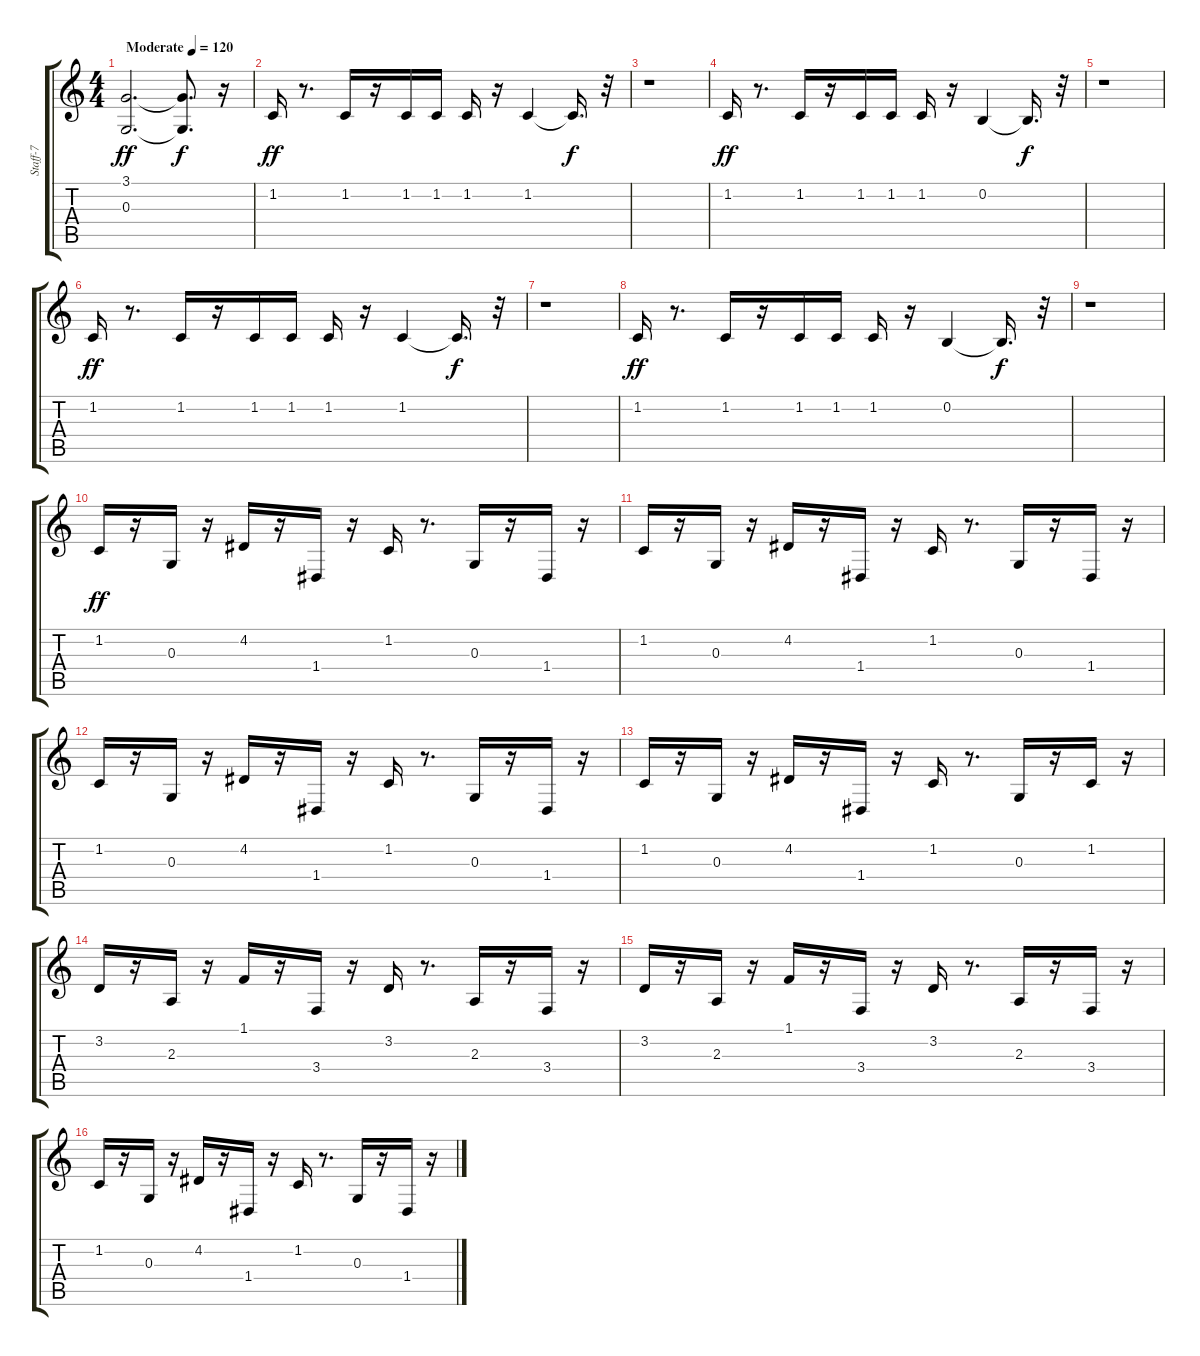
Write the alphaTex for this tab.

\track ("Staff-7" "Staff-7") {instrument trombone}
\staff {score tabs}
\tuning (E4 B3 G3 D3 A2 E2) {hide}
\ts (4 4)
\tempo (120 "Moderate")
\clef g2
\ks c
(3.1 0.3).2{d dy ff instrument trombone} (3.1{t} 0.3{t}).8{d dy f} r.16 |
1.2.16{dy ff} r.8{d} 1.2.16 r.16 1.2.16 1.2.16 1.2.16 r.16 1.2.4 1.2{t}.16{d dy f} r.32 |
r.1 |
1.2.16{dy ff} r.8{d} 1.2.16 r.16 1.2.16 1.2.16 1.2.16 r.16 0.2.4 0.2{t}.16{d dy f} r.32 |
r.1 |
1.2.16{dy ff} r.8{d} 1.2.16 r.16 1.2.16 1.2.16 1.2.16 r.16 1.2.4 1.2{t}.16{d dy f} r.32 |
r.1 |
1.2.16{dy ff} r.8{d} 1.2.16 r.16 1.2.16 1.2.16 1.2.16 r.16 0.2.4 0.2{t}.16{d dy f} r.32 |
r.1 |
1.2.16{dy ff} r.16 0.3.16 r.16 4.2.16 r.16 1.4.16 r.16 1.2.16 r.8{d} 0.3.16 r.16 1.4.16 r.16 |
1.2.16 r.16 0.3.16 r.16 4.2.16 r.16 1.4.16 r.16 1.2.16 r.8{d} 0.3.16 r.16 1.4.16 r.16 |
1.2.16 r.16 0.3.16 r.16 4.2.16 r.16 1.4.16 r.16 1.2.16 r.8{d} 0.3.16 r.16 1.4.16 r.16 |
1.2.16 r.16 0.3.16 r.16 4.2.16 r.16 1.4.16 r.16 1.2.16 r.8{d} 0.3.16 r.16 1.2.16 r.16 |
3.2.16 r.16 2.3.16 r.16 1.1.16 r.16 3.4.16 r.16 3.2.16 r.8{d} 2.3.16 r.16 3.4.16 r.16 |
3.2.16 r.16 2.3.16 r.16 1.1.16 r.16 3.4.16 r.16 3.2.16 r.8{d} 2.3.16 r.16 3.4.16 r.16 |
1.2.16 r.16 0.3.16 r.16 4.2.16 r.16 1.4.16 r.16 1.2.16 r.8{d} 0.3.16 r.16 1.4.16 r.16
